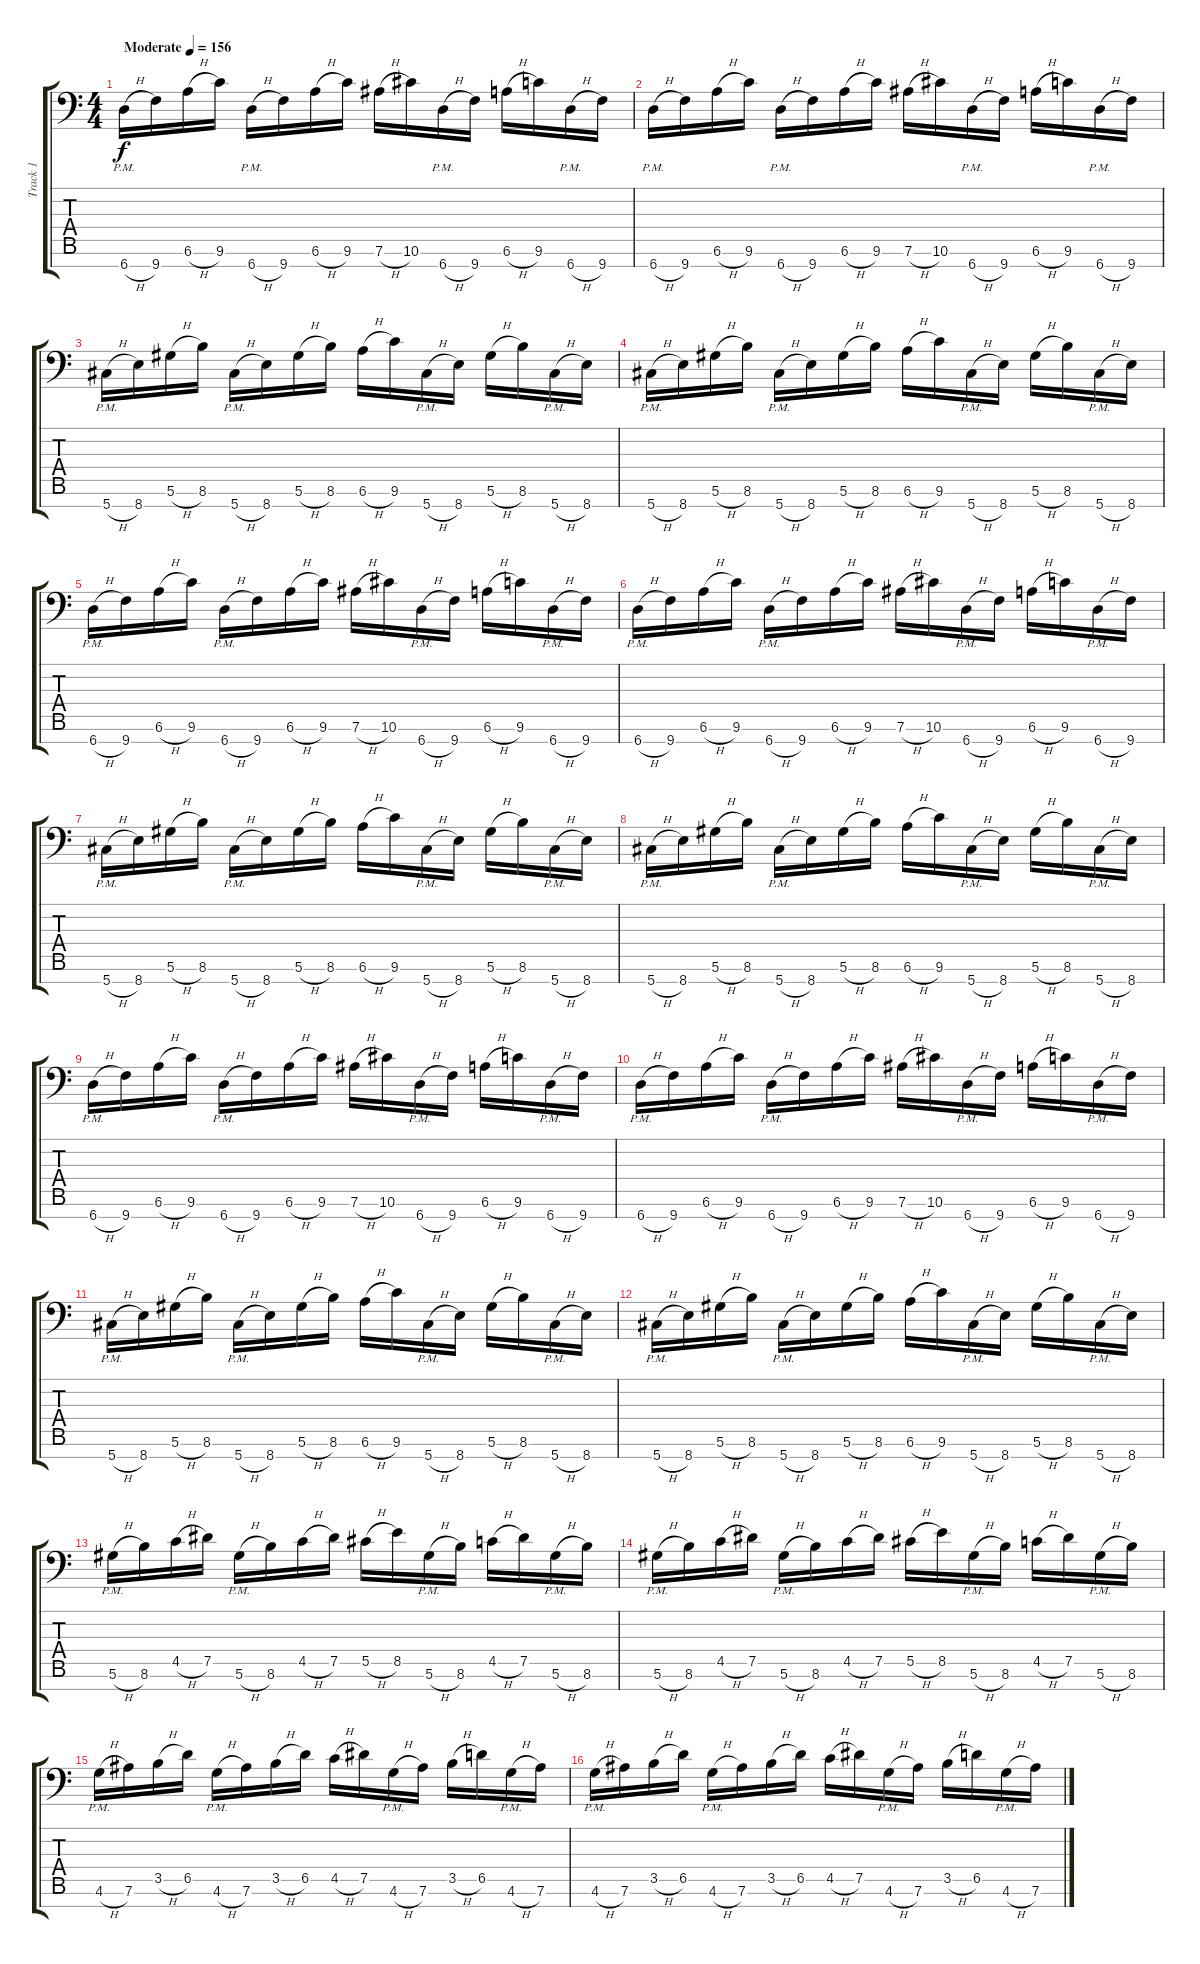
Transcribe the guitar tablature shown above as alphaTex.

\track ("Track 1" "Track 1") {instrument distortionguitar}
\staff {score tabs}
\tuning (Eb4 Bb3 Gb3 Db3 Ab2 Eb2 Ab1) {hide}
\ts (4 4)
\tempo (156 "Moderate")
\clef f4
\ks c
6.7{h pm}.16{dy f instrument distortionguitar} 9.7.16 6.6{h}.16 9.6.16 6.7{h pm}.16 9.7.16 6.6{h}.16 9.6.16 7.6{h}.16 10.6.16 6.7{h pm}.16 9.7.16 6.6{h}.16 9.6.16 6.7{h pm}.16 9.7.16 |
6.7{h pm}.16 9.7.16 6.6{h}.16 9.6.16 6.7{h pm}.16 9.7.16 6.6{h}.16 9.6.16 7.6{h}.16 10.6.16 6.7{h pm}.16 9.7.16 6.6{h}.16 9.6.16 6.7{h pm}.16 9.7.16 |
5.7{h pm}.16 8.7.16 5.6{h}.16 8.6.16 5.7{h pm}.16 8.7.16 5.6{h}.16 8.6.16 6.6{h}.16 9.6.16 5.7{h pm}.16 8.7.16 5.6{h}.16 8.6.16 5.7{h pm}.16 8.7.16 |
5.7{h pm}.16 8.7.16 5.6{h}.16 8.6.16 5.7{h pm}.16 8.7.16 5.6{h}.16 8.6.16 6.6{h}.16 9.6.16 5.7{h pm}.16 8.7.16 5.6{h}.16 8.6.16 5.7{h pm}.16 8.7.16 |
6.7{h pm}.16 9.7.16 6.6{h}.16 9.6.16 6.7{h pm}.16 9.7.16 6.6{h}.16 9.6.16 7.6{h}.16 10.6.16 6.7{h pm}.16 9.7.16 6.6{h}.16 9.6.16 6.7{h pm}.16 9.7.16 |
6.7{h pm}.16 9.7.16 6.6{h}.16 9.6.16 6.7{h pm}.16 9.7.16 6.6{h}.16 9.6.16 7.6{h}.16 10.6.16 6.7{h pm}.16 9.7.16 6.6{h}.16 9.6.16 6.7{h pm}.16 9.7.16 |
5.7{h pm}.16 8.7.16 5.6{h}.16 8.6.16 5.7{h pm}.16 8.7.16 5.6{h}.16 8.6.16 6.6{h}.16 9.6.16 5.7{h pm}.16 8.7.16 5.6{h}.16 8.6.16 5.7{h pm}.16 8.7.16 |
5.7{h pm}.16 8.7.16 5.6{h}.16 8.6.16 5.7{h pm}.16 8.7.16 5.6{h}.16 8.6.16 6.6{h}.16 9.6.16 5.7{h pm}.16 8.7.16 5.6{h}.16 8.6.16 5.7{h pm}.16 8.7.16 |
6.7{h pm}.16 9.7.16 6.6{h}.16 9.6.16 6.7{h pm}.16 9.7.16 6.6{h}.16 9.6.16 7.6{h}.16 10.6.16 6.7{h pm}.16 9.7.16 6.6{h}.16 9.6.16 6.7{h pm}.16 9.7.16 |
6.7{h pm}.16 9.7.16 6.6{h}.16 9.6.16 6.7{h pm}.16 9.7.16 6.6{h}.16 9.6.16 7.6{h}.16 10.6.16 6.7{h pm}.16 9.7.16 6.6{h}.16 9.6.16 6.7{h pm}.16 9.7.16 |
5.7{h pm}.16 8.7.16 5.6{h}.16 8.6.16 5.7{h pm}.16 8.7.16 5.6{h}.16 8.6.16 6.6{h}.16 9.6.16 5.7{h pm}.16 8.7.16 5.6{h}.16 8.6.16 5.7{h pm}.16 8.7.16 |
5.7{h pm}.16 8.7.16 5.6{h}.16 8.6.16 5.7{h pm}.16 8.7.16 5.6{h}.16 8.6.16 6.6{h}.16 9.6.16 5.7{h pm}.16 8.7.16 5.6{h}.16 8.6.16 5.7{h pm}.16 8.7.16 |
5.6{h pm}.16 8.6.16 4.5{h}.16 7.5.16 5.6{h pm}.16 8.6.16 4.5{h}.16 7.5.16 5.5{h}.16 8.5.16 5.6{h pm}.16 8.6.16 4.5{h}.16 7.5.16 5.6{h pm}.16 8.6.16 |
5.6{h pm}.16 8.6.16 4.5{h}.16 7.5.16 5.6{h pm}.16 8.6.16 4.5{h}.16 7.5.16 5.5{h}.16 8.5.16 5.6{h pm}.16 8.6.16 4.5{h}.16 7.5.16 5.6{h pm}.16 8.6.16 |
4.6{h pm}.16 7.6.16 3.5{h}.16 6.5.16 4.6{h pm}.16 7.6.16 3.5{h}.16 6.5.16 4.5{h}.16 7.5.16 4.6{h pm}.16 7.6.16 3.5{h}.16 6.5.16 4.6{h pm}.16 7.6.16 |
4.6{h pm}.16 7.6.16 3.5{h}.16 6.5.16 4.6{h pm}.16 7.6.16 3.5{h}.16 6.5.16 4.5{h}.16 7.5.16 4.6{h pm}.16 7.6.16 3.5{h}.16 6.5.16 4.6{h pm}.16 7.6.16
